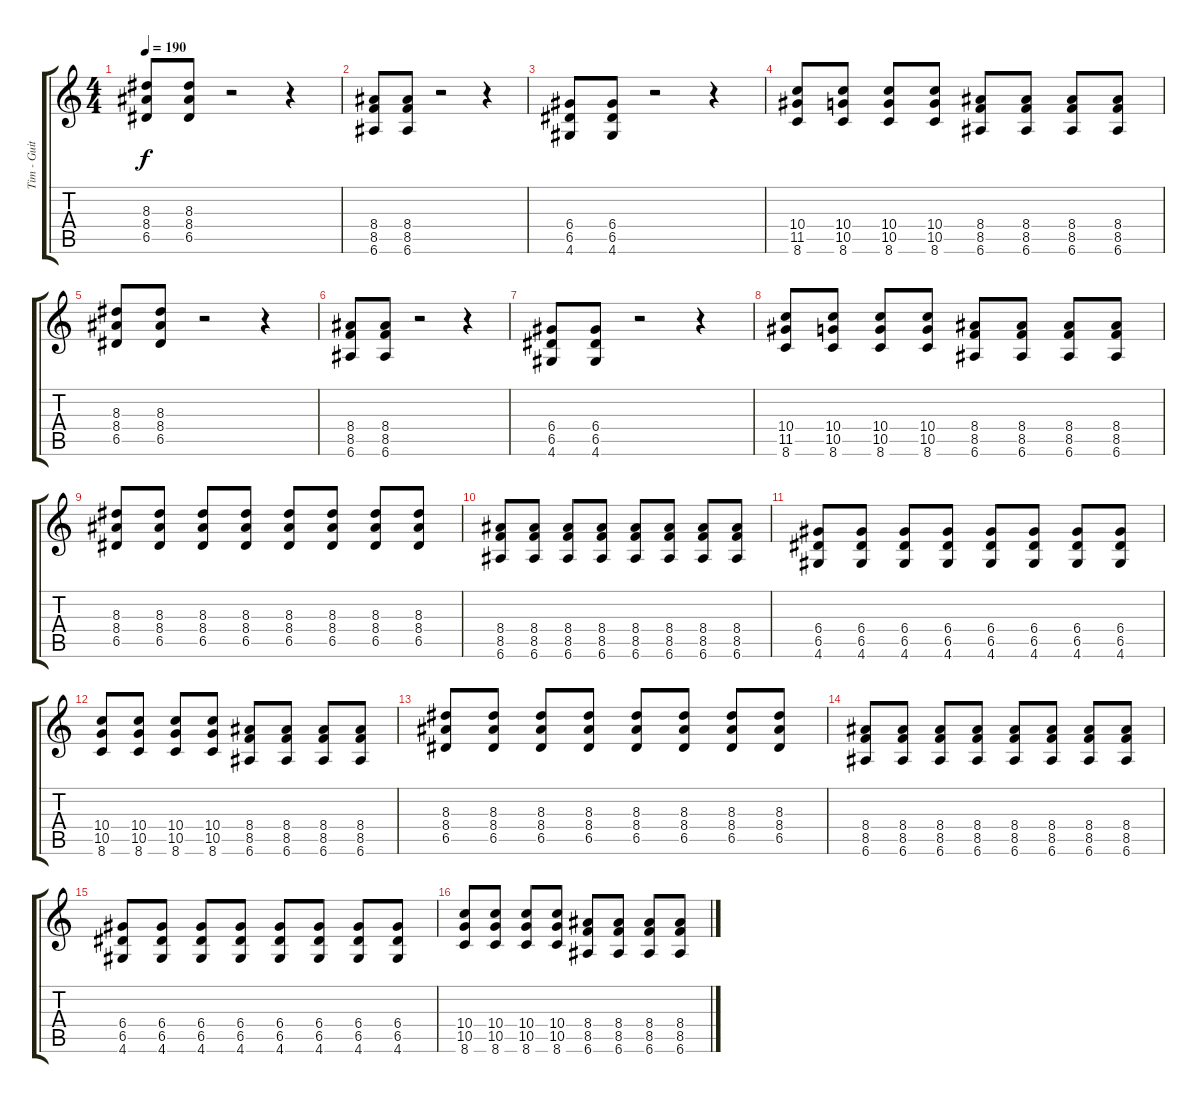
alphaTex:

\track ("Tim - Guitar" "Tim - Guit") {instrument distortionguitar}
\staff {score tabs}
\tuning (E4 B3 G3 D3 A2 E2) {hide}
\ts (4 4)
\tempo 190
\clef g2
\ks c
(8.3 8.4 6.5).8{dy f} (8.3 8.4 6.5).8 r.2 r.4 |
(8.4 8.5 6.6).8 (8.4 8.5 6.6).8 r.2 r.4 |
(6.4 6.5 4.6).8 (6.4 6.5 4.6).8 r.2 r.4 |
(10.4 11.5 8.6).8 (10.4 10.5 8.6).8 (10.4 10.5 8.6).8 (10.4 10.5 8.6).8 (8.4 8.5 6.6).8 (8.4 8.5 6.6).8 (8.4 8.5 6.6).8 (8.4 8.5 6.6).8 |
(8.3 8.4 6.5).8 (8.3 8.4 6.5).8 r.2 r.4 |
(8.4 8.5 6.6).8 (8.4 8.5 6.6).8 r.2 r.4 |
(6.4 6.5 4.6).8 (6.4 6.5 4.6).8 r.2 r.4 |
(10.4 11.5 8.6).8 (10.4 10.5 8.6).8 (10.4 10.5 8.6).8 (10.4 10.5 8.6).8 (8.4 8.5 6.6).8 (8.4 8.5 6.6).8 (8.4 8.5 6.6).8 (8.4 8.5 6.6).8 |
(8.3 8.4 6.5).8 (8.3 8.4 6.5).8 (8.3 8.4 6.5).8 (8.3 8.4 6.5).8 (8.3 8.4 6.5).8 (8.3 8.4 6.5).8 (8.3 8.4 6.5).8 (8.3 8.4 6.5).8 |
(8.4 8.5 6.6).8 (8.4 8.5 6.6).8 (8.4 8.5 6.6).8 (8.4 8.5 6.6).8 (8.4 8.5 6.6).8 (8.4 8.5 6.6).8 (8.4 8.5 6.6).8 (8.4 8.5 6.6).8 |
(6.4 6.5 4.6).8 (6.4 6.5 4.6).8 (6.4 6.5 4.6).8 (6.4 6.5 4.6).8 (6.4 6.5 4.6).8 (6.4 6.5 4.6).8 (6.4 6.5 4.6).8 (6.4 6.5 4.6).8 |
(10.4 10.5 8.6).8 (10.4 10.5 8.6).8 (10.4 10.5 8.6).8 (10.4 10.5 8.6).8 (8.4 8.5 6.6).8 (8.4 8.5 6.6).8 (8.4 8.5 6.6).8 (8.4 8.5 6.6).8 |
(8.3 8.4 6.5).8 (8.3 8.4 6.5).8 (8.3 8.4 6.5).8 (8.3 8.4 6.5).8 (8.3 8.4 6.5).8 (8.3 8.4 6.5).8 (8.3 8.4 6.5).8 (8.3 8.4 6.5).8 |
(8.4 8.5 6.6).8 (8.4 8.5 6.6).8 (8.4 8.5 6.6).8 (8.4 8.5 6.6).8 (8.4 8.5 6.6).8 (8.4 8.5 6.6).8 (8.4 8.5 6.6).8 (8.4 8.5 6.6).8 |
(6.4 6.5 4.6).8 (6.4 6.5 4.6).8 (6.4 6.5 4.6).8 (6.4 6.5 4.6).8 (6.4 6.5 4.6).8 (6.4 6.5 4.6).8 (6.4 6.5 4.6).8 (6.4 6.5 4.6).8 |
(10.4 10.5 8.6).8 (10.4 10.5 8.6).8 (10.4 10.5 8.6).8 (10.4 10.5 8.6).8 (8.4 8.5 6.6).8 (8.4 8.5 6.6).8 (8.4 8.5 6.6).8 (8.4 8.5 6.6).8
